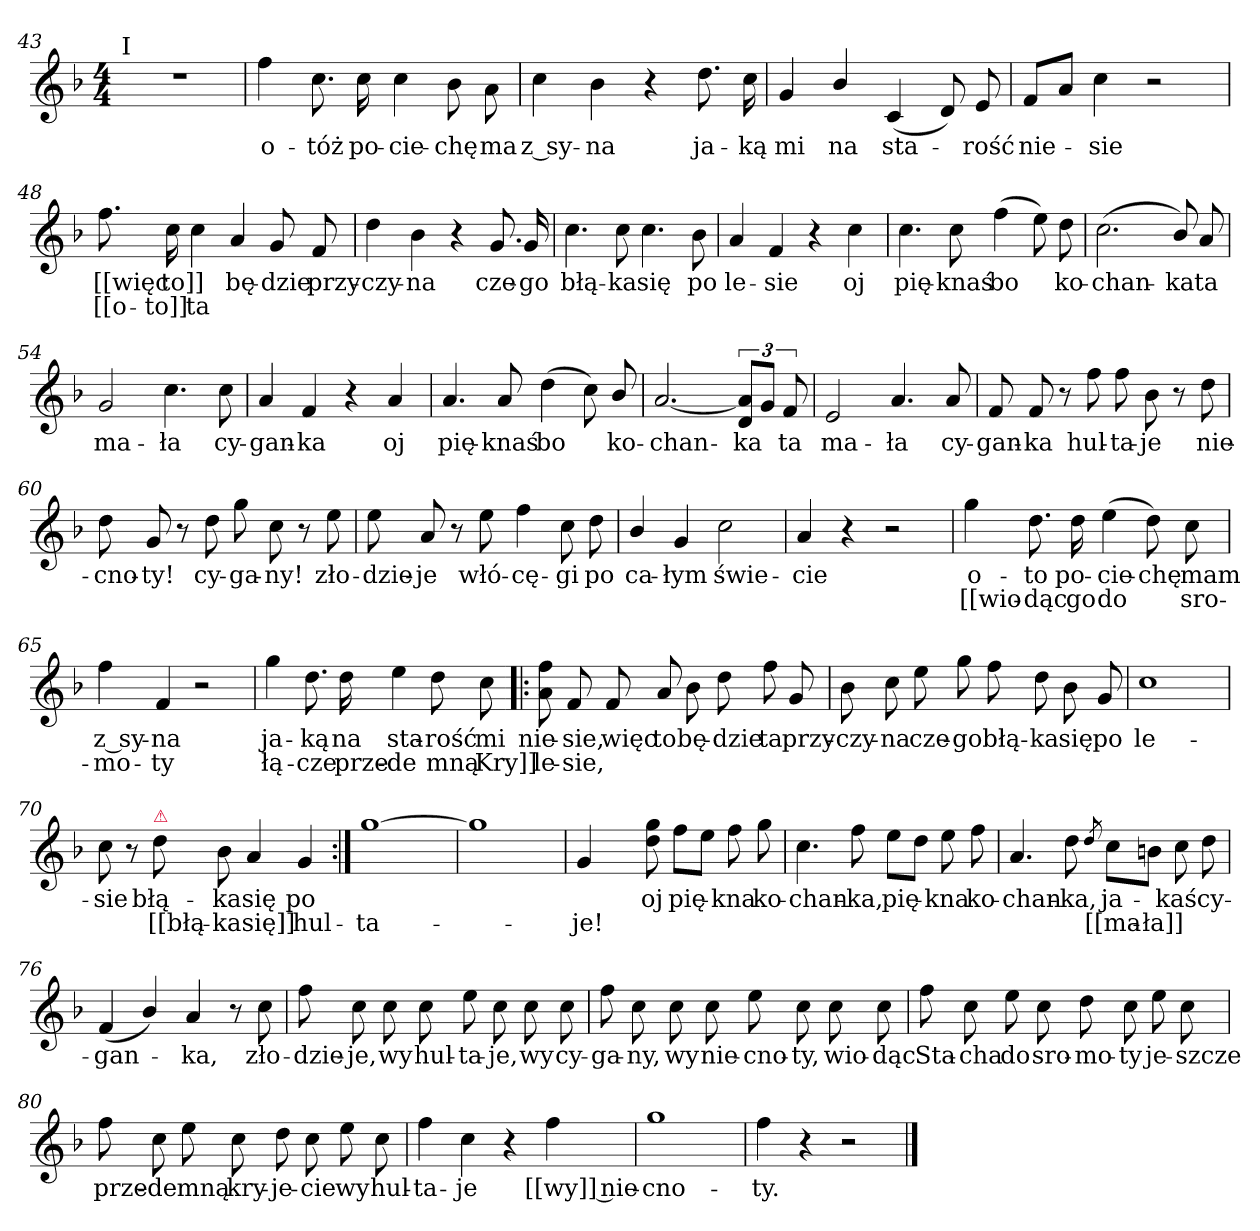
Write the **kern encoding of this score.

**kern	**text	**text
*part1	*part1	*part1
*staff1	*staff1	*staff1
*clefG2	*	*
*k[b-]	*	*
*M4/4	*	*
=43	=43	=43
!LO:TX:a:t=I	!	!
1r	.	.
=44	=44	=44
4ff\	o-	.
8.cc\	-tóż	.
16cc\	po-	.
4cc\	-cie-	.
8b-\	-chę	.
8a\	ma	.
=45	=45	=45
4cc\	z sy-	.
4b-\	-na	.
4r	.	.
8.dd\	ja-	.
16cc\	-ką	.
=46	=46	=46
4g/	mi	.
4b-/	na	.
(4c/	sta-	.
8d/)	.	.
8e/	-rość	.
=47	=47	=47
8f/L	nie-	.
8a/J	.	.
4cc\	-sie	.
2r	.	.
=48	=48	=48
8.ff\	[[więc	[[o-
16cc\	to]]	-to]]
4cc\	.	ta
4a/	bę-	.
8g/	-dzie	.
8f/	przy-	.
=49	=49	=49
4dd\	-czy-	.
4b-\	-na	.
4r	.	.
8.g/	cze-	.
16g/	-go	.
=50	=50	=50
4.cc\	błą-	.
8cc\	-ka	.
4.cc\	się	.
8b-\	po	.
=51	=51	=51
4a/	le-	.
4f/	-sie	.
4r	.	.
4cc\	oj	.
=52	=52	=52
4.cc\	pię-	.
8cc\	-knaś	.
(4ff\	bo	.
8ee\)	.	.
8dd\	ko-	.
=53	=53	=53
(2.cc\	-chan-	.
8b-/)	-ka	.
8a/	ta	.
=54	=54	=54
2g/	ma-	.
4.cc\	-ła	.
8cc\	cy-	.
=55	=55	=55
4a/	-gan-	.
4f/	-ka	.
4r	.	.
4a/	oj	.
=56	=56	=56
4.a/	pię-	.
8a/	-knaś	.
(4dd\	bo	.
8cc\)	.	.
8b-/	ko-	.
=57	=57	=57
[2.a/	-chan-	.
12d/ 12a]/L	-ka	.
12g/J	.	.
12f/	ta	.
=58	=58	=58
2e/	ma-	.
4.a/	-ła	.
8a/	cy-	.
=59	=59	=59
8f/	-gan-	.
8f/	-ka	.
8r	.	.
8ff\	hul-	.
8ff\	-ta-	.
8b-\	-je	.
8r	.	.
8dd\	nie-	.
=60	=60	=60
8dd\	-cno-	.
8g/	-ty!	.
8r	.	.
8dd\	cy-	.
8gg\	-ga-	.
8cc\	-ny!	.
8r	.	.
8ee\	zło-	.
=61	=61	=61
8ee\	-dzie-	.
8a/	-je	.
8r	.	.
8ee\	włó-	.
4ff\	-cę-	.
8cc\	-gi	.
8dd\	po	.
=62	=62	=62
4b-/	ca-	.
4g/	-łym	.
2cc\	świe-	.
=63	=63	=63
4a/	-cie	.
4r	.	.
2r	.	.
=64	=64	=64
4gg\	o-	[[wio-
8.dd\	-to	-dąc
16dd\	po-	go
(4ee\	-cie-	do
8dd\)	-chę	.
8cc\	mam	sro-
=65	=65	=65
4ff\	z sy-	-mo-
4f/	-na	-ty
2r	.	.
=66	=66	=66
4gg\	ja-	łą-
8.dd\	-ką	-cze
16dd\	na	prze-
4ee\	sta-	-de
8dd\	-rość	mną
8cc\	mi	Kry]]
=67!|:	=67!|:	=67!|:
8a\ 8ff\	nie-	le-
8f/	-sie,	-sie,
8f/	więc	.
8a/	to	.
8b-\	bę-	.
8dd\	-dzie	.
8ff\	ta	.
8g/	przy-	.
=68	=68	=68
8b-\	-czy-	.
8cc\	-na	.
8ee\	cze-	.
8gg\	-go	.
8ff\	błą-	.
8dd\	-ka	.
8b-\	się	.
8g/	po	.
=69	=69	=69
1cc	le-	.
=70	=70	=70
8cc\	-sie	.
8r	.	.
!LO:TX:a:color=crimson:t=⚠	!	!
8dd\	błą-	[[błą-
8b-\	-ka	-ka
4a/	się	się]]
4g/	po	hul-
=71:|!	=71:|!	=71:|!
[1gg	.	-ta-
=72	=72	=72
1gg]	.	.
=73	=73	=73
4g/	.	-je!
8ryy	.	.
8dd\ 8gg\	oj	.
8ff\L	pię-	.
8ee\J	.	.
8ff\	-kna	.
8gg\	ko-	.
=74	=74	=74
4.cc\	-chan-	.
8ff\	-ka,	.
8ee\L	pię-	.
8dd\J	.	.
8ee\	-kna	.
8ff\	ko-	.
=75	=75	=75
4.a/	-chan-	.
8dd\	-ka,	.
8qdd/	.	.
8cc\L	ja-	[[ma-
8bn\J	.	-ła]]
8cc\	-kaś	.
8dd\	cy-	.
=76	=76	=76
(4f/	-gan-	.
4b-/)	.	.
4a/	-ka,	.
8r	.	.
8cc\	zło-	.
=77	=77	=77
8ff\	-dzie-	.
8cc\	-je,	.
8cc\	wy	.
8cc\	hul-	.
8ee\	-ta-	.
8cc\	-je,	.
8cc\	wy	.
8cc\	cy-	.
=78	=78	=78
8ff\	-ga-	.
8cc\	-ny,	.
8cc\	wy	.
8cc\	nie-	.
8ee\	-cno-	.
8cc\	-ty,	.
8cc\	wio-	.
8cc\	-dąc	.
=79	=79	=79
8ff\	Sta-	.
8cc\	-cha	.
8ee\	do	.
8cc\	sro-	.
8dd\	-mo-	.
8cc\	-ty	.
8ee\	je-	.
8cc\	-szcze	.
=80	=80	=80
8ff\	prze-	.
8cc\	-de	.
8ee\	mną	.
8cc\	kry-	.
8dd\	-je-	.
8cc\	-cie	.
8ee\	wy	.
8cc\	hul-	.
=81	=81	=81
4ff\	-ta-	.
4cc\	-je	.
4r	.	.
4ff\	[[wy]] nie-	.
=82	=82	=82
1gg	-cno-	.
=83	=83	=83
4ff\	-ty.	.
4r	.	.
2r	.	.
==	==	==
*-	*-	*-
